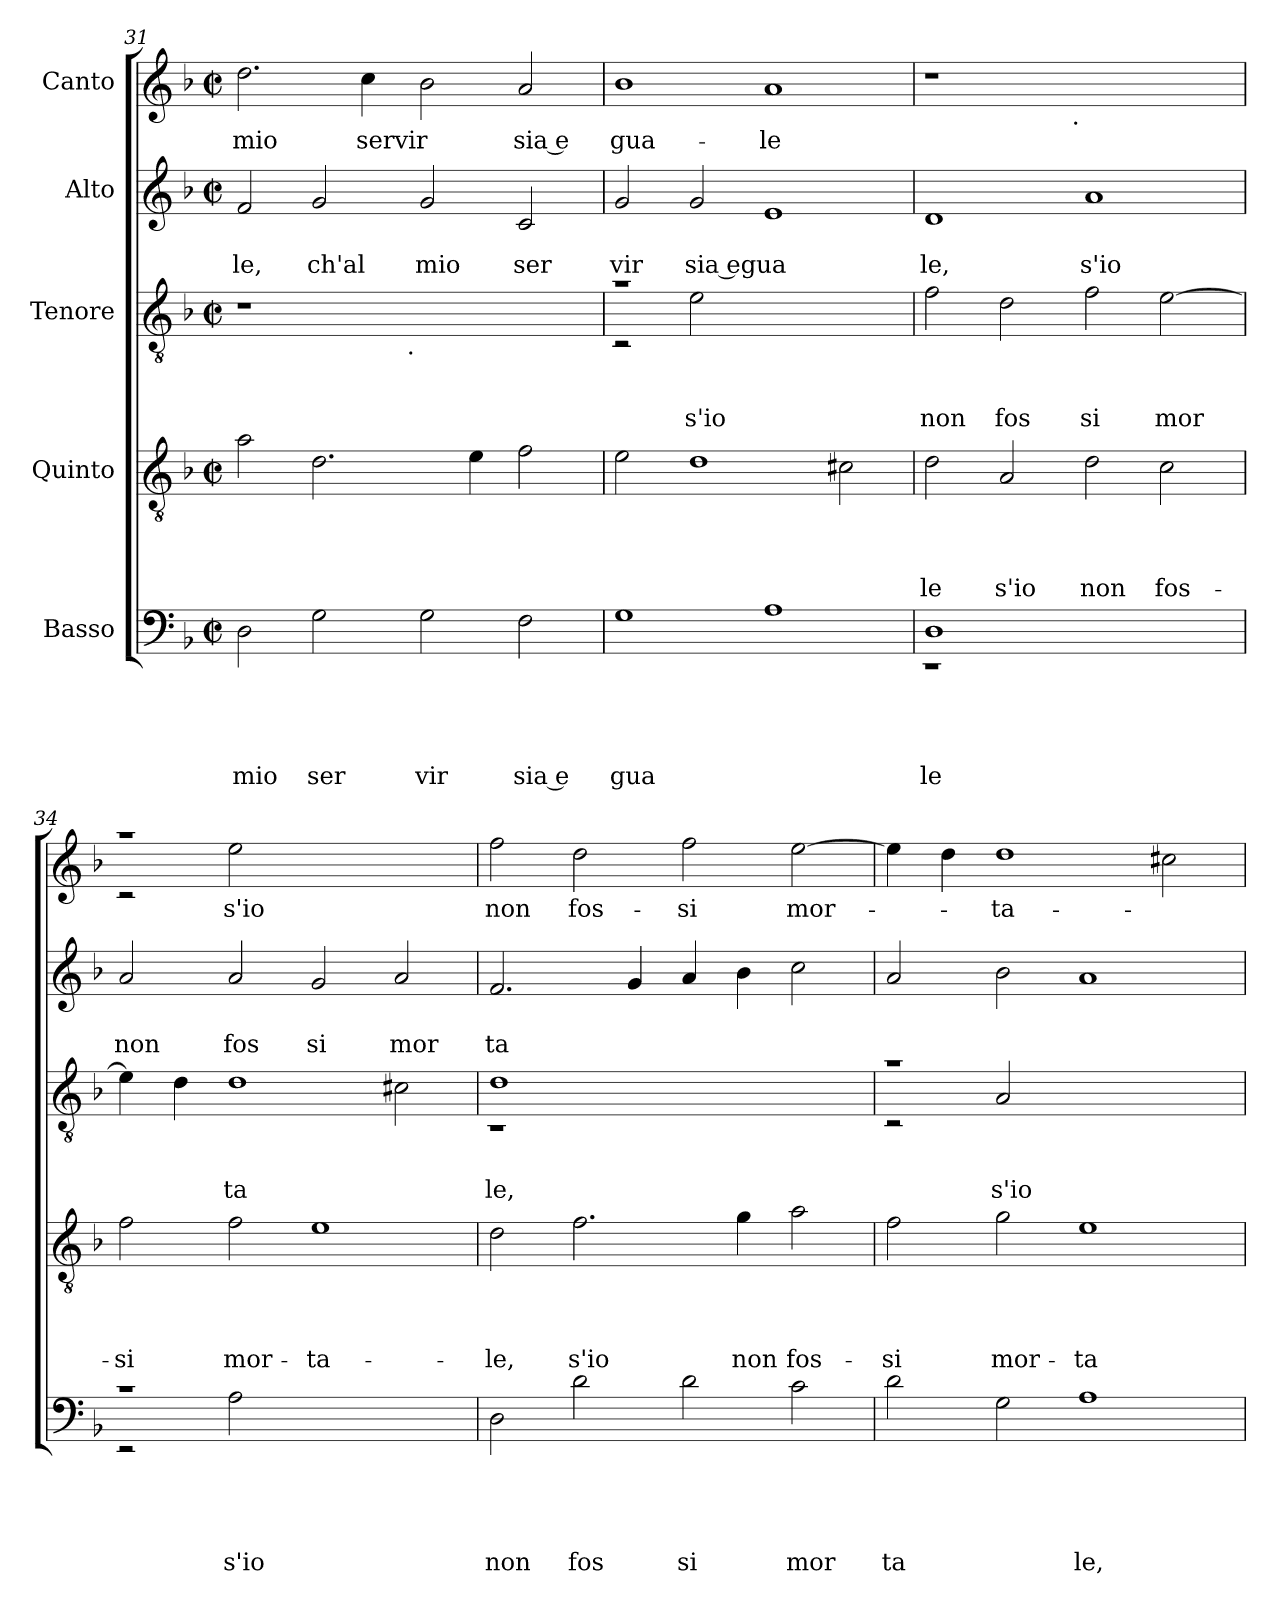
**kern	**text	**text	**text	**text	**text	**kern	**text	**text	**text	**text	**kern	**text	**text	**text	**kern	**text	**text	**kern	**text
*part5	*part5	*part5	*part5	*part5	*part5	*part4	*part4	*part4	*part4	*part4	*part3	*part3	*part3	*part3	*part2	*part2	*part2	*part1	*part1
*staff5	*staff5	*staff5	*staff5	*staff5	*staff5	*staff4	*staff4	*staff4	*staff4	*staff4	*staff3	*staff3	*staff3	*staff3	*staff2	*staff2	*staff2	*staff1	*staff1
*I"Basso	*	*	*	*	*	*I"Quinto	*	*	*	*	*I"Tenore	*	*	*	*I"Alto	*	*	*I"Canto	*
*clefF4	*	*	*	*	*	*clefGv2	*	*	*	*	*clefGv2	*	*	*	*clefG2	*	*	*clefG2	*
*k[b-]	*	*	*	*	*	*k[b-]	*	*	*	*	*k[b-]	*	*	*	*k[b-]	*	*	*k[b-]	*
*F:	*	*	*	*	*	*F:	*	*	*	*	*F:	*	*	*	*F:	*	*	*F:	*
*M2/2	*	*	*	*	*	*M2/2	*	*	*	*	*M2/2	*	*	*	*M2/2	*	*	*M2/2	*
*met(c|)	*	*	*	*	*	*met(c|)	*	*	*	*	*met(c|)	*	*	*	*met(c|)	*	*	*met(c|)	*
=31	=31	=31	=31	=31	=31	=31	=31	=31	=31	=31	=31	=31	=31	=31	=31	=31	=31	=31	=31
!	!	!	!	!	!LO:LY:b	!	!	!	!	!	!	!	!	!	!	!	!LO:LY:b	!	!LO:LY:b
*	*	*	*	*	*	*	*	*	*	*	*^	*	*	*	*	*	*	*	*
2D\	.	.	.	.	mio	2a\	.	.	.	.	1r	2ryy	.	.	.	2f/	.	le,	2.dd\	mio
!	!	!	!	!	!LO:LY:b	!	!	!	!	!	!	!	!	!	!	!	!	!LO:LY:b	!	!
2G\	.	.	.	.	ser	2.d\	.	.	.	.	.	4...ryy	.	.	.	2g/	.	ch'al	.	.
!	!	!	!	!	!	!	!	!	!	!	!	!	!	!	!	!	!	!	!	!LO:LY:b
.	.	.	.	.	.	.	.	.	.	.	.	.	.	.	.	.	.	.	4cc\	servir
!	!	!	!	!	!	!	!	!	!	!	!	!LO:TX:b:t=.	!	!	!	!	!	!	!	!
.	.	.	.	.	.	.	.	.	.	.	.	1ryy	.	.	.	.	.	.	.	.
!	!	!	!	!	!LO:LY:b	!	!	!	!	!	!	!	!	!	!	!	!	!LO:LY:b	!	!
2G\	.	.	.	.	vir	.	.	.	.	.	1ryy	.	.	.	.	2g/	.	mio	2b-\	.
.	.	.	.	.	.	4e\	.	.	.	.	.	.	.	.	.	.	.	.	.	.
!	!	!	!	!	!LO:LY:b:rj	!	!	!	!	!	!	!	!	!	!	!	!	!LO:LY:b	!	!LO:LY:b:rj
2F\	.	.	.	.	sia e	2f\	.	.	.	.	.	.	.	.	.	2c/	.	ser	2a/	sia e
.	.	.	.	.	.	.	.	.	.	.	.	32ryy	.	.	.	.	.	.	.	.
!!LO:LB:g=z
=32	=32	=32	=32	=32	=32	=32	=32	=32	=32	=32	=32	=32	=32	=32	=32	=32	=32	=32	=32	=32
!	!	!	!	!	!LO:LY:b	!	!	!	!	!	!	!	!	!	!	!	!	!LO:LY:b	!	!LO:LY:b
1G	.	.	.	.	gua	2e\	.	.	.	.	1ra	2rC	.	.	.	2g/	.	vir	1b-	gua-
!	!	!	!	!	!	!	!	!	!	!	!	!	!	!	!LO:LY:b	!	!	!LO:LY:b:rj	!	!
.	.	.	.	.	.	1d	.	.	.	.	.	2e\	.	.	s'io	2g/	.	sia egua	.	.
!	!	!	!	!	!	!	!	!	!	!	!	!	!	!	!	!	!	!	!	!LO:LY:b
1A	.	.	.	.	.	.	.	.	.	.	1ryy	1ryy	.	.	.	1e	.	.	1a	-le
.	.	.	.	.	.	2c#\	.	.	.	.	.	.	.	.	.	.	.	.	.	.
*	*	*	*	*	*	*	*	*	*	*	*v	*v	*	*	*	*	*	*	*	*
=33	=33	=33	=33	=33	=33	=33	=33	=33	=33	=33	=33	=33	=33	=33	=33	=33	=33	=33	=33
*^	*	*	*	*	*	*	*	*	*	*	*	*	*	*	*	*	*	*	*
!	!LO:N:vis=1	!	!	!	!	!LO:LY:b	!	!	!	!	!LO:LY:b	!	!	!	!LO:LY:b	!	!	!LO:LY:b	!	!
*	*	*	*	*	*	*	*	*	*	*	*	*	*	*	*	*	*	*	*^	*
1D	0rEE	.	.	.	.	le	2d\	.	.	.	le	2f\	.	.	non	1d	.	le,	1r	2ryy	.
!	!	!	!	!	!	!	!	!	!	!	!LO:LY:b	!	!	!	!LO:LY:b	!	!	!	!	!	!
.	.	.	.	.	.	.	2A/	.	.	.	s'io	2d\	.	.	fos	.	.	.	.	4...ryy	.
!	!	!	!	!	!	!	!	!	!	!	!	!	!	!	!	!	!	!	!	!LO:TX:b:t=.	!
.	.	.	.	.	.	.	.	.	.	.	.	.	.	.	.	.	.	.	.	1ryy	.
!	!	!	!	!	!	!	!	!	!	!	!LO:LY:b	!	!	!	!LO:LY:b	!	!	!LO:LY:b	!	!	!
1ryy	.	.	.	.	.	.	2d\	.	.	.	non	2f\	.	.	si	1a	.	s'io	1ryy	.	.
!	!	!	!	!	!	!	!	!	!	!	!LO:LY:b	!	!	!	!LO:LY:b	!	!	!	!	!	!
.	.	.	.	.	.	.	2c\	.	.	.	fos-	[>2e\	.	.	mor	.	.	.	.	.	.
.	.	.	.	.	.	.	.	.	.	.	.	.	.	.	.	.	.	.	.	32ryy	.
=34	=34	=34	=34	=34	=34	=34	=34	=34	=34	=34	=34	=34	=34	=34	=34	=34	=34	=34	=34	=34	=34
!	!	!	!	!	!	!	!	!	!	!	!LO:LY:b	!	!	!	!	!	!	!LO:LY:b	!	!	!
1rc	2rEE	.	.	.	.	.	2f\	.	.	.	-si	4e\]	.	.	.	2a/	.	non	1raa	2rc	.
.	.	.	.	.	.	.	.	.	.	.	.	4d\	.	.	.	.	.	.	.	.	.
!	!	!	!	!	!	!LO:LY:b	!	!	!	!	!LO:LY:b	!	!	!	!LO:LY:b	!	!	!LO:LY:b	!	!	!LO:LY:b
.	2A\	.	.	.	.	s'io	2f\	.	.	.	mor-	1d	.	.	ta	2a/	.	fos	.	2ee\	s'io
!	!	!	!	!	!	!	!	!	!	!	!LO:LY:b	!	!	!	!	!	!	!LO:LY:b	!	!	!
1ryy	1ryy	.	.	.	.	.	1e	.	.	.	-ta-	.	.	.	.	2g/	.	si	1ryy	1ryy	.
!	!	!	!	!	!	!	!	!	!	!	!	!	!	!	!	!	!	!LO:LY:b	!	!	!
.	.	.	.	.	.	.	.	.	.	.	.	2c#\	.	.	.	2a/	.	mor	.	.	.
*v	*v	*	*	*	*	*	*	*	*	*	*	*	*	*	*	*	*	*	*v	*v	*
=35	=35	=35	=35	=35	=35	=35	=35	=35	=35	=35	=35	=35	=35	=35	=35	=35	=35	=35	=35
*	*	*	*	*	*	*	*	*	*	*	*^	*	*	*	*	*	*	*	*
!	!	!	!	!	!LO:LY:b	!	!	!	!	!LO:LY:b	!	!LO:N:vis=1	!	!	!LO:LY:b	!	!	!LO:LY:b	!	!LO:LY:b
2D\	.	.	.	.	non	2d\	.	.	.	-le,	1d	0rC	.	.	le,	2.f/	.	ta	2ff\	non
!	!	!	!	!	!LO:LY:b	!	!	!	!	!LO:LY:b	!	!	!	!	!	!	!	!	!	!LO:LY:b
2d\	.	.	.	.	fos	2.f\	.	.	.	s'io	.	.	.	.	.	.	.	.	2dd\	fos-
.	.	.	.	.	.	.	.	.	.	.	.	.	.	.	.	4g/	.	.	.	.
!	!	!	!	!	!LO:LY:b	!	!	!	!	!	!	!	!	!	!	!	!	!	!	!LO:LY:b
2d\	.	.	.	.	si	.	.	.	.	.	1ryy	.	.	.	.	4a/	.	.	2ff\	-si
!	!	!	!	!	!	!	!	!	!	!LO:LY:b	!	!	!	!	!	!	!	!	!	!
.	.	.	.	.	.	4g\	.	.	.	non	.	.	.	.	.	4b-\	.	.	.	.
!	!	!	!	!	!LO:LY:b	!	!	!	!	!LO:LY:b	!	!	!	!	!	!	!	!	!	!LO:LY:b
2c\	.	.	.	.	mor	2a\	.	.	.	fos-	.	.	.	.	.	2cc\	.	.	[>2ee\	mor-
=36	=36	=36	=36	=36	=36	=36	=36	=36	=36	=36	=36	=36	=36	=36	=36	=36	=36	=36	=36	=36
!	!	!	!	!	!LO:LY:b	!	!	!	!	!LO:LY:b	!	!	!	!	!	!	!	!	!	!
2d\	.	.	.	.	ta	2f\	.	.	.	-si	1ra	2rC	.	.	.	2a/	.	.	4ee\]	.
.	.	.	.	.	.	.	.	.	.	.	.	.	.	.	.	.	.	.	4dd\	.
!	!	!	!	!	!	!	!	!	!	!LO:LY:b	!	!	!	!	!LO:LY:b	!	!	!	!	!LO:LY:b
2G\	.	.	.	.	.	2g\	.	.	.	mor-	.	2A/	.	.	s'io	2b-\	.	.	1dd	-ta-
!	!	!	!	!	!LO:LY:b	!	!	!	!	!LO:LY:b	!	!	!	!	!	!	!	!	!	!
1A	.	.	.	.	le,	1e	.	.	.	-ta-	1ryy	1ryy	.	.	.	1a	.	.	.	.
.	.	.	.	.	.	.	.	.	.	.	.	.	.	.	.	.	.	.	2cc#\	.
*	*	*	*	*	*	*	*	*	*	*	*v	*v	*	*	*	*	*	*	*	*
=	=	=	=	=	=	=	=	=	=	=	=	=	=	=	=	=	=	=	=
*-	*-	*-	*-	*-	*-	*-	*-	*-	*-	*-	*-	*-	*-	*-	*-	*-	*-	*-	*-
